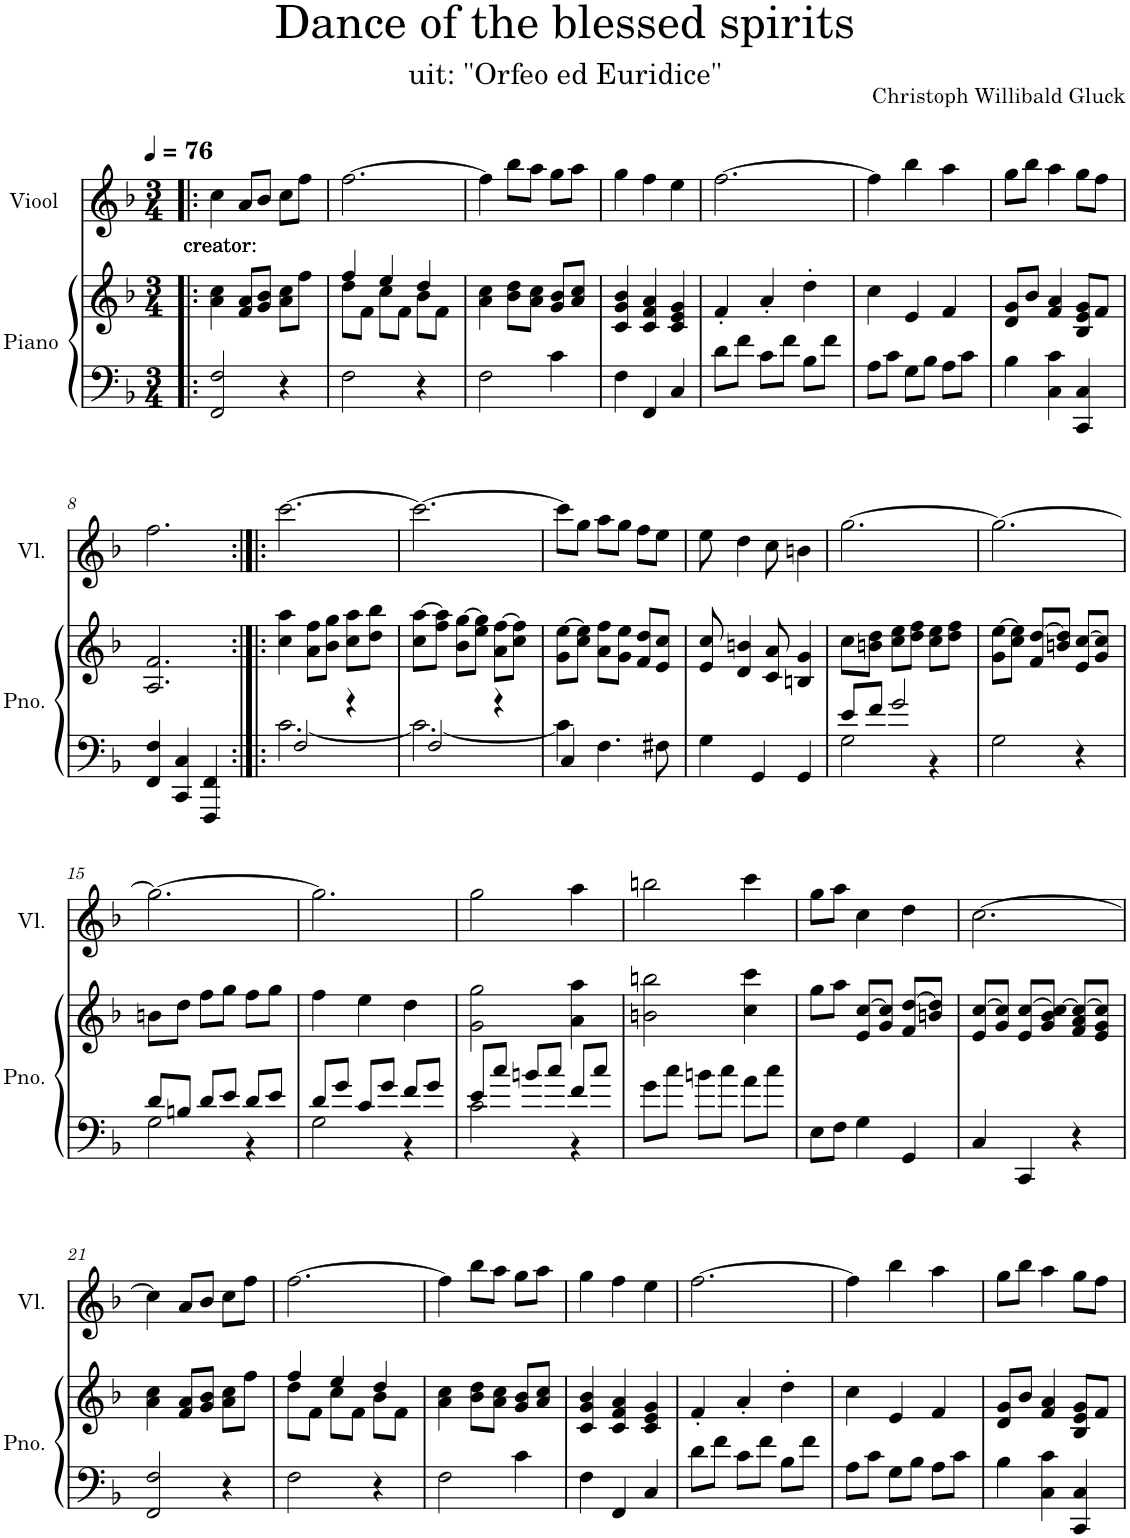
**kern	**kern	**kern	**text
*part2	*part2	*part1	*part1
*staff3	*staff2	*staff1	*staff1
*I"Piano	*	*I"Viool	*
*I'Pno.	*	*I'Vl.	*
*clefF4	*clefG2	*clefG2	*
*k[b-]	*k[b-]	*k[b-]	*
*M3/4	*M3/4	*M3/4	*
*MM76	*MM76	*MM76	*
=1!|:	=1!|:	=1!|:	=1!|:
!	!	!	!LO:LY:b
2FF/ 2F/	4a\ 4cc\	4cc\	creator:
.	8f/ 8a/L	8a/L	.
.	8g/ 8b-/J	8b-/J	.
4r	8a\ 8cc\L	8cc\L	.
.	8ff\J	8ff\J	.
=2	=2	=2	=2
*	*^	*	*
2F\	4ff/	8dd\L	[2.ff\	.
.	.	8f\J	.	.
.	4ee/	8cc\L	.	.
.	.	8f\J	.	.
4r	4dd/	8b-\L	.	.
.	.	8f\J	.	.
*	*v	*v	*	*
=3	=3	=3	=3
2F\	4a\ 4cc\	4ff\]	.
.	8b-\ 8dd\L	8bb-\L	.
.	8a\ 8cc\J	8aa\J	.
4c\	8g/ 8b-/L	8gg\L	.
.	8a/ 8cc/J	8aa\J	.
=4	=4	=4	=4
4F\	4c/ 4g/ 4b-/	4gg\	.
4FF/	4c/ 4f/ 4a/	4ff\	.
4C/	4c/ 4e/ 4g/	4ee\	.
=5	=5	=5	=5
8d\L	4f'/	[2.ff\	.
8f\J	.	.	.
8c\L	4a'/	.	.
8f\J	.	.	.
8B-\L	4dd'\	.	.
8f\J	.	.	.
=6	=6	=6	=6
8A\L	4cc\	4ff\]	.
8c\J	.	.	.
8G\L	4e/	4bb-\	.
8B-\J	.	.	.
8A\L	4f/	4aa\	.
8c\J	.	.	.
=7	=7	=7	=7
4B-\	8d/ 8g/L	8gg\L	.
.	8b-/J	8bb-\J	.
4C\ 4c\	4f/ 4a/	4aa\	.
4CC/ 4C/	8B-/ 8e/ 8g/L	8gg\L	.
.	8f/J	8ff\J	.
!!LO:LB:g=z
=8	=8	=8	=8
4FF/ 4F/	2.A/ 2.f/	2.ff\	.
4CC/ 4C/	.	.	.
4FFF/ 4FF/	.	.	.
=9:|!|:	=9:|!|:	=9:|!|:	=9:|!|:
*^	*	*	*
2F/	[2.c\	4cc\ 4aa\	[2.ccc\	.
.	.	8a\ 8ff\L	.	.
.	.	8b-\ 8gg\J	.	.
4r	.	8cc\ 8aa\L	.	.
.	.	8dd\ 8bb-\J	.	.
=10	=10	=10	=10	=10
2F/	2.c\_	8cc\ [8aa\L	2.ccc\_	.
.	.	8ff\ 8aa\]J	.	.
.	.	8b-\ [8gg\L	.	.
.	.	8ee\ 8gg\]J	.	.
4r	.	8a\ [8ff\L	.	.
.	.	8cc\ 8ff\]J	.	.
=11	=11	=11	=11	=11
4C/	4c\]	8g\ [8ee\L	8ccc\L]	.
.	.	8cc\ 8ee\]J	8gg\J	.
4.F\	2ryy	8a\ 8ff\L	8aa\L	.
.	.	8g\ 8ee\J	8gg\J	.
.	.	8f/ 8dd/L	8ff\L	.
8F#X\	.	8e/ 8cc/J	8ee\J	.
*v	*v	*	*	*
=12	=12	=12	=12
4G\	8e/ 8cc/	8ee\	.
.	4d/ 4bn/	4dd\	.
4GG/	.	.	.
.	8c/ 8a/	8cc\	.
4GG/	4Bn/ 4g/	4bn\	.
=13	=13	=13	=13
*^	*	*	*
8e/L	2G\	8cc\L	[2.gg\	.
8f/J	.	8bn\ 8dd\J	.	.
2g/	.	8cc\ 8ee\L	.	.
.	.	8dd\ 8ff\J	.	.
.	4r	8cc\ 8ee\L	.	.
.	.	8dd\ 8ff\J	.	.
*v	*v	*	*	*
=14	=14	=14	=14
2G\	8g\ [8ee\L	2.gg\_	.
.	8cc\ 8ee\]J	.	.
.	8f/ [8dd/L	.	.
.	8bn/ 8dd/]J	.	.
4r	8e/ [8cc/L	.	.
.	8g/ 8cc/]J	.	.
!!LO:LB:g=z
=15	=15	=15	=15
*^	*	*	*
8d/L	2G\	8bn\L	2.gg\_	.
8Bn/J	.	8dd\J	.	.
8d/L	.	8ff\L	.	.
8e/J	.	8gg\J	.	.
8d/L	4r	8ff\L	.	.
8e/J	.	8gg\J	.	.
=16	=16	=16	=16	=16
8d/L	2G\	4ff\	2.gg\]	.
8g/J	.	.	.	.
8c/L	.	4ee\	.	.
8g/J	.	.	.	.
8f/L	4r	4dd\	.	.
8g/J	.	.	.	.
=17	=17	=17	=17	=17
8e/L	2c\	2g\ 2gg\	2gg\	.
8cc/J	.	.	.	.
8bn/L	.	.	.	.
8cc/J	.	.	.	.
8f/L	4r	4a\ 4aa\	4aa\	.
8cc/J	.	.	.	.
*v	*v	*	*	*
=18	=18	=18	=18
8g\L	2bn\ 2bbn\	2bbn\	.
8cc\J	.	.	.
8bn\L	.	.	.
8cc\J	.	.	.
8a\L	4cc\ 4ccc\	4ccc\	.
8cc\J	.	.	.
=19	=19	=19	=19
8E\L	8gg\L	8gg\L	.
8F\J	8aa\J	8aa\J	.
4G\	8e/ [8cc/L	4cc\	.
.	8g/ 8cc/]J	.	.
4GG/	8f/ [8dd/L	4dd\	.
.	8bn/ 8dd/]J	.	.
=20	=20	=20	=20
4C/	8e/ [8cc/L	[2.cc\	.
.	8g/ 8cc/]J	.	.
4CC/	8e/ [8cc/L	.	.
.	8g/ 8b-/ 8cc/_J	.	.
4r	8f/ 8a/ 8cc/_L	.	.
.	8e/ 8g/ 8cc/]J	.	.
!!LO:LB:g=z
=21	=21	=21	=21
2FF/ 2F/	4a\ 4cc\	4cc\]	.
.	8f/ 8a/L	8a/L	.
.	8g/ 8b-/J	8b-/J	.
4r	8a\ 8cc\L	8cc\L	.
.	8ff\J	8ff\J	.
=22	=22	=22	=22
*	*^	*	*
2F\	4ff/	8dd\L	[2.ff\	.
.	.	8f\J	.	.
.	4ee/	8cc\L	.	.
.	.	8f\J	.	.
4r	4dd/	8b-\L	.	.
.	.	8f\J	.	.
*	*v	*v	*	*
=23	=23	=23	=23
2F\	4a\ 4cc\	4ff\]	.
.	8b-\ 8dd\L	8bb-\L	.
.	8a\ 8cc\J	8aa\J	.
4c\	8g/ 8b-/L	8gg\L	.
.	8a/ 8cc/J	8aa\J	.
=24	=24	=24	=24
4F\	4c/ 4g/ 4b-/	4gg\	.
4FF/	4c/ 4f/ 4a/	4ff\	.
4C/	4c/ 4e/ 4g/	4ee\	.
=25	=25	=25	=25
8d\L	4f'/	[2.ff\	.
8f\J	.	.	.
8c\L	4a'/	.	.
8f\J	.	.	.
8B-\L	4dd'\	.	.
8f\J	.	.	.
=26	=26	=26	=26
8A\L	4cc\	4ff\]	.
8c\J	.	.	.
8G\L	4e/	4bb-\	.
8B-\J	.	.	.
8A\L	4f/	4aa\	.
8c\J	.	.	.
=27	=27	=27	=27
4B-\	8d/ 8g/L	8gg\L	.
.	8b-/J	8bb-\J	.
4C\ 4c\	4f/ 4a/	4aa\	.
4CC/ 4C/	8B-/ 8e/ 8g/L	8gg\L	.
.	8f/J	8ff\J	.
=	=	=	=
*-	*-	*-	*-
